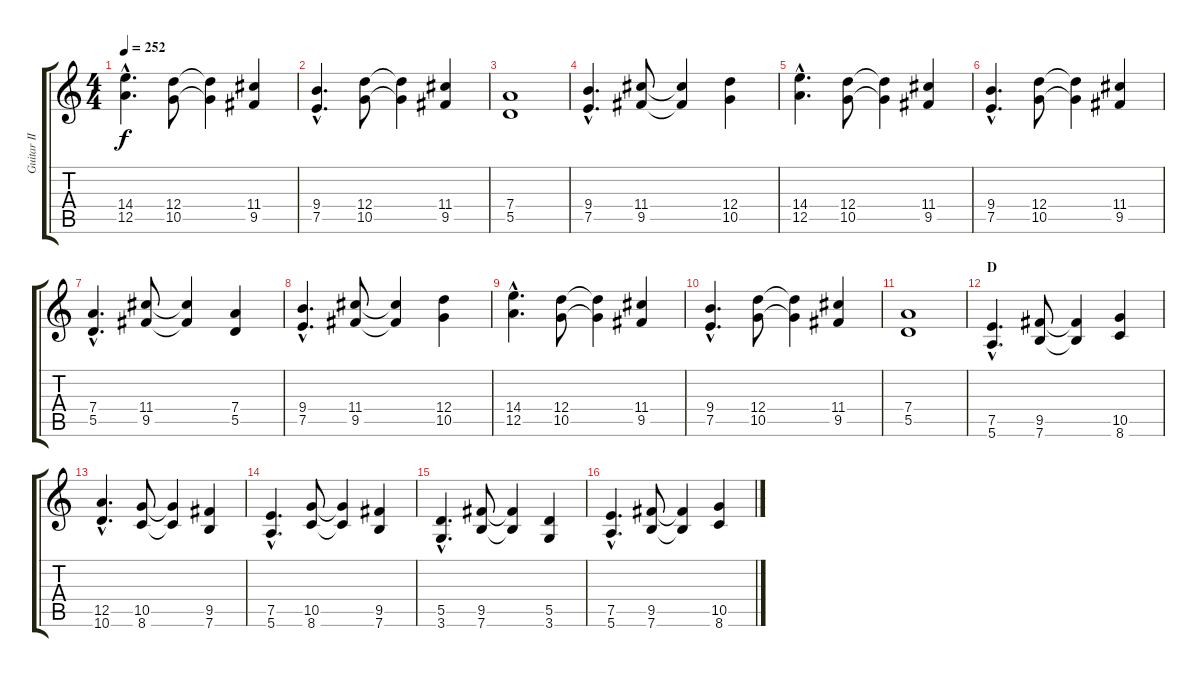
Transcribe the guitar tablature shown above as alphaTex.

\track ("Guitar II" "Guitar II") {instrument distortionguitar}
\staff {score tabs}
\tuning (E4 B3 G3 D3 A2 E2) {hide}
\ts (4 4)
\tempo 252
\clef g2
\ks c
(14.4{hac} 12.5{hac}).4{d dy f} (12.4 10.5).8 (12.4{t} 10.5{t}).4 (11.4 9.5).4 |
(9.4{hac} 7.5{hac}).4{d} (12.4 10.5).8 (12.4{t} 10.5{t}).4 (11.4 9.5).4 |
(7.4 5.5).1 |
(9.4{hac} 7.5{hac}).4{d} (11.4 9.5).8 (11.4{t} 9.5{t}).4 (12.4 10.5).4 |
(14.4{hac} 12.5{hac}).4{d} (12.4 10.5).8 (12.4{t} 10.5{t}).4 (11.4 9.5).4 |
(9.4{hac} 7.5{hac}).4{d} (12.4 10.5).8 (12.4{t} 10.5{t}).4 (11.4 9.5).4 |
(7.4{hac} 5.5{hac}).4{d} (11.4 9.5).8 (11.4{t} 9.5{t}).4 (7.4 5.5).4 |
(9.4{hac} 7.5{hac}).4{d} (11.4 9.5).8 (11.4{t} 9.5{t}).4 (12.4 10.5).4 |
(14.4{hac} 12.5{hac}).4{d} (12.4 10.5).8 (12.4{t} 10.5{t}).4 (11.4 9.5).4 |
(9.4{hac} 7.5{hac}).4{d} (12.4 10.5).8 (12.4{t} 10.5{t}).4 (11.4 9.5).4 |
(7.4 5.5).1 |
\section ("" "D")
(7.5{hac} 5.6{hac}).4{d} (9.5 7.6).8 (9.5{t} 7.6{t}).4 (10.5 8.6).4 |
(12.5{hac} 10.6{hac}).4{d} (10.5 8.6).8 (10.5{t} 8.6{t}).4 (9.5 7.6).4 |
(7.5{hac} 5.6{hac}).4{d} (10.5 8.6).8 (10.5{t} 8.6{t}).4 (9.5 7.6).4 |
(5.5{hac} 3.6{hac}).4{d} (9.5 7.6).8 (9.5{t} 7.6{t}).4 (5.5 3.6).4 |
(7.5{hac} 5.6{hac}).4{d} (9.5 7.6).8 (9.5{t} 7.6{t}).4 (10.5 8.6).4
